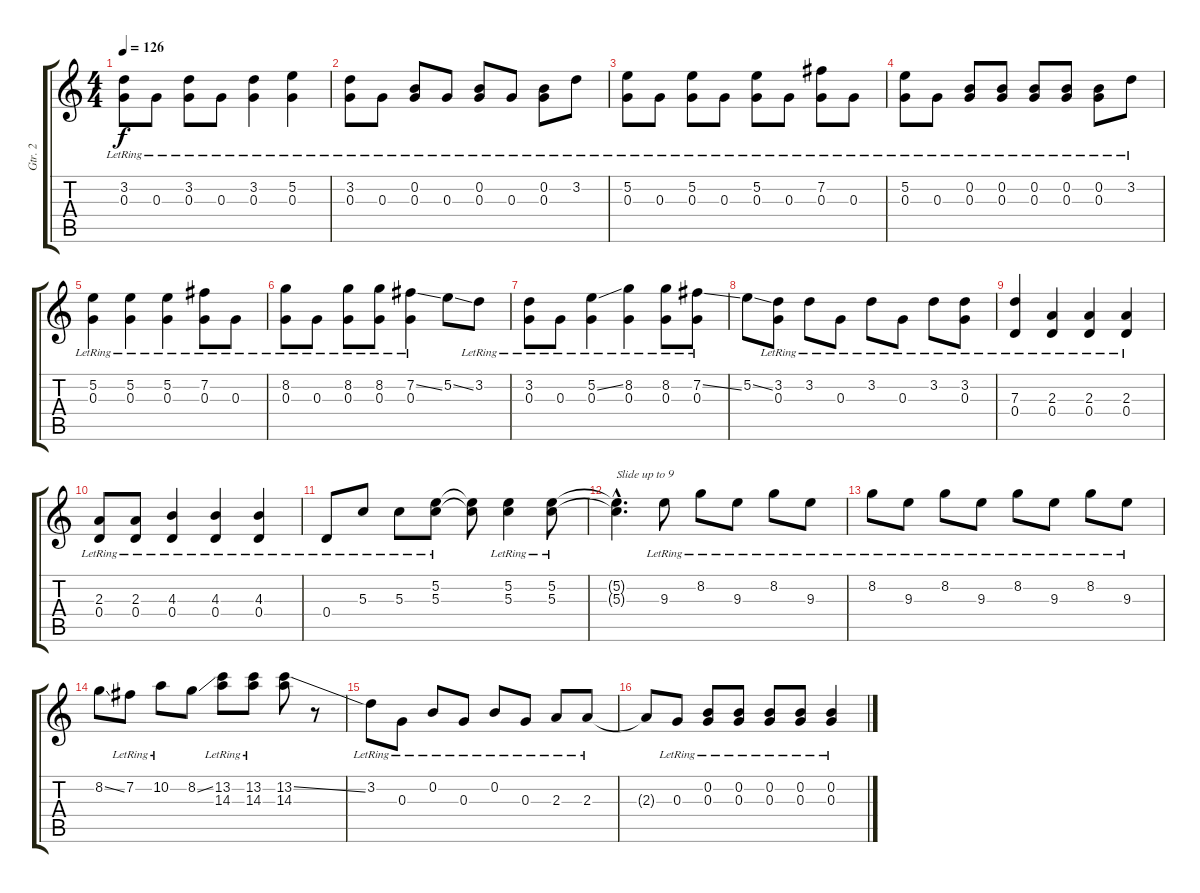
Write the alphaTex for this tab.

\track ("Gtr. 2" "Gtr. 2") {instrument electricguitarclean}
\staff {score tabs}
\tuning (E4 B3 G3 D3 A2 E2) {hide}
\ts (4 4)
\tempo 126
\clef g2
\ks c
(3.2{lr} 0.3{lr}).8{dy f} 0.3{lr}.8 (3.2{lr} 0.3{lr}).8 0.3{lr}.8 (3.2{lr} 0.3{lr}).4 (5.2{lr} 0.3{lr}).4 |
(3.2{lr} 0.3{lr}).8 0.3{lr}.8 (0.2{lr} 0.3{lr}).8 0.3{lr}.8 (0.2{lr} 0.3{lr}).8 0.3{lr}.8 (0.2{lr} 0.3{lr}).8 3.2{lr}.8 |
(5.2{lr} 0.3{lr}).8 0.3{lr}.8 (5.2{lr} 0.3{lr}).8 0.3{lr}.8 (5.2{lr} 0.3{lr}).8 0.3{lr}.8 (7.2{lr} 0.3{lr}).8 0.3{lr}.8 |
(5.2{lr} 0.3{lr}).8 0.3{lr}.8 (0.2{lr} 0.3{lr}).8 (0.2{lr} 0.3{lr}).8 (0.2{lr} 0.3{lr}).8 (0.2{lr} 0.3{lr}).8 (0.2{lr} 0.3{lr}).8 3.2{lr}.8 |
(5.2{lr} 0.3{lr}).4 (5.2{lr} 0.3{lr}).4 (5.2{lr} 0.3{lr}).4 (7.2{lr} 0.3{lr}).8 0.3{lr}.8 |
(8.2{lr} 0.3{lr}).8 0.3{lr}.8 (8.2{lr} 0.3{lr}).8 (8.2{lr} 0.3{lr}).8 (7.2{ss} 0.3{lr}).4 5.2{ss}.8 3.2{lr}.8 |
(3.2{lr} 0.3{lr}).8 0.3{lr}.8 (5.2{ss} 0.3{lr}).4 (8.2{lr} 0.3{lr}).4 (8.2{lr} 0.3{lr}).8 (7.2{ss} 0.3{lr}).8 |
5.2{ss}.8 (3.2{lr} 0.3{lr}).8 3.2{lr}.8 0.3{lr}.8 3.2{lr}.8 0.3{lr}.8 3.2{lr}.8 (3.2{lr} 0.3{lr}).8 |
(7.3{lr} 0.4{lr}).4 (2.3{lr} 0.4{lr}).4 (2.3{lr} 0.4{lr}).4 (2.3{lr} 0.4{lr}).4 |
(2.3{lr} 0.4{lr}).8 (2.3{lr} 0.4{lr}).8 (4.3{lr} 0.4{lr}).4 (4.3{lr} 0.4{lr}).4 (4.3{lr} 0.4{lr}).4 |
0.4{lr}.8 5.3{lr}.8 5.3{lr}.8 (5.2{lr} 5.3{lr}).8 (5.2{t} 5.3{t}).8 (5.2{lr} 5.3{lr}).4 (5.2{lr} 5.3{lr}).8 |
(5.2{hac t} 5.3{hac t}).4{d txt "Slide up to 9"} 9.3{lr}.8 8.2{lr}.8 9.3{lr}.8 8.2{lr}.8 9.3{lr}.8 |
8.2{lr}.8 9.3{lr}.8 8.2{lr}.8 9.3{lr}.8 8.2{lr}.8 9.3{lr}.8 8.2{lr}.8 9.3{lr}.8 |
8.2{ss}.8 7.2{lr}.8 10.2{lr}.8 8.2{ss}.8 (13.2{lr} 14.3{lr}).8 (13.2{lr} 14.3{lr}).8 (13.2{ss} 14.3).8 r.8 |
3.2{lr}.8 0.3{lr}.8 0.2{lr}.8 0.3{lr}.8 0.2{lr}.8 0.3{lr}.8 2.3{lr}.8 2.3{lr}.8 |
2.3{t}.8 0.3{lr}.8 (0.2{lr} 0.3{lr}).8 (0.2{lr} 0.3{lr}).8 (0.2{lr} 0.3{lr}).8 (0.2{lr} 0.3{lr}).8 (0.2{lr} 0.3{lr}).4
